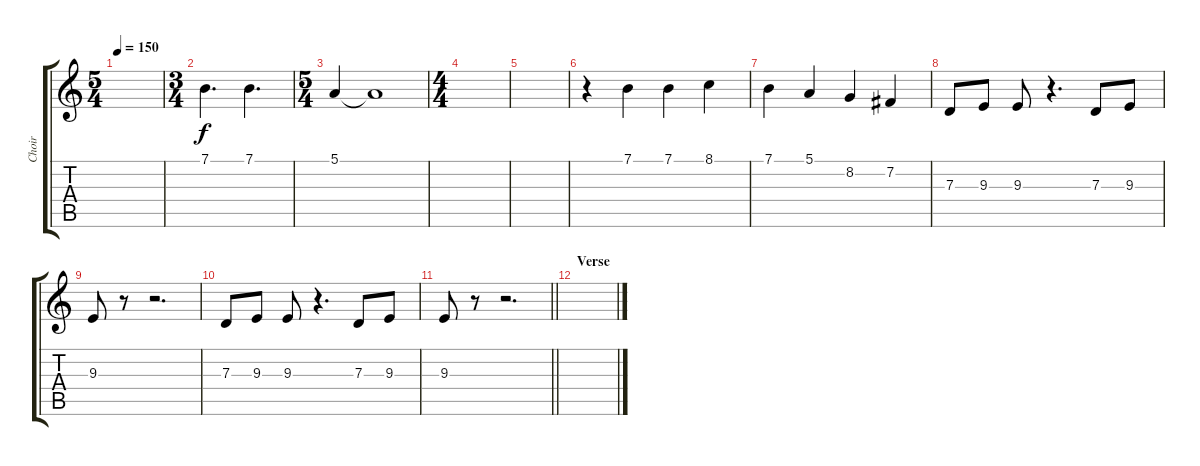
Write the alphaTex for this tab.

\track ("Choir" "Choir") {instrument flute}
\staff {score tabs}
\tuning (E4 B3 G3 D3 A2 E2) {hide}
\ts (5 4)
\tempo 150
\clef g2
\ks c
|
\ts (3 4)
7.1.4{d} 7.1.4{d} |
\ts (5 4)
5.1.4 5.1{t}.1 |
\ts (4 4)
|
|
r.4 7.1.4 7.1.4 8.1.4 |
7.1.4 5.1.4 8.2.4 7.2.4 |
7.3.8 9.3.8 9.3.8 r.4{d} 7.3.8 9.3.8 |
9.3.8 r.8 r.2{d} |
7.3.8 9.3.8 9.3.8 r.4{d} 7.3.8 9.3.8 |
\barLineRight lightlight
9.3.8 r.8 r.2{d} |
\section ("" "Verse")
